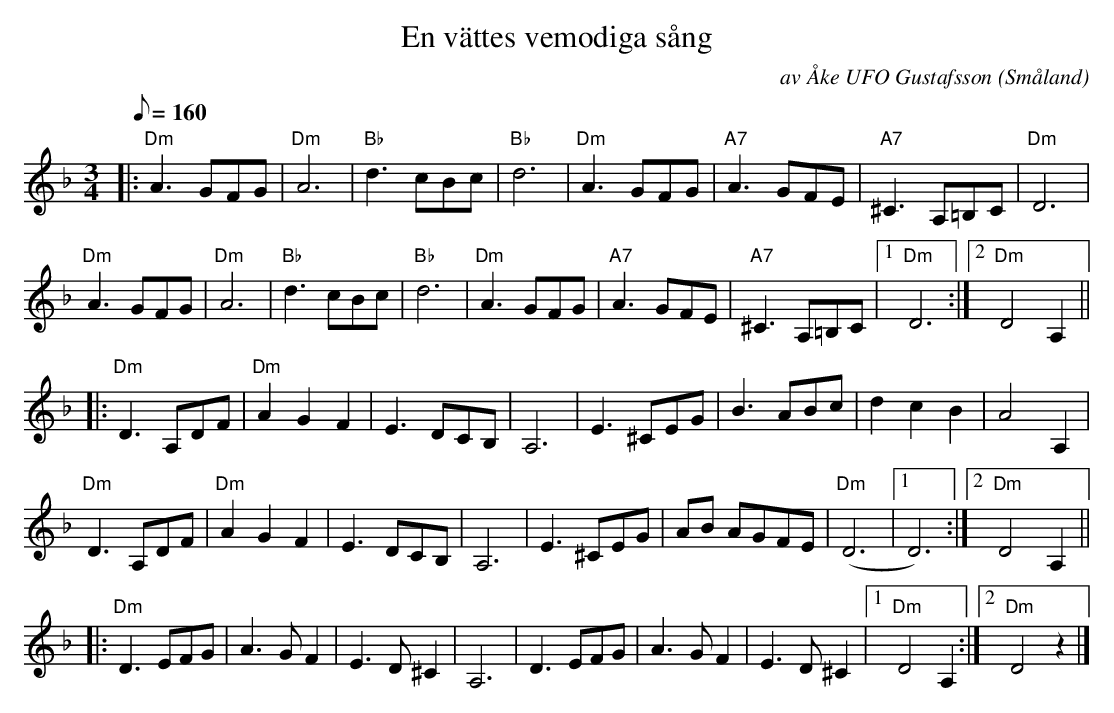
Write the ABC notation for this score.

X:1
T:En vättes vemodiga sång
C:av Åke UFO Gustafsson
O:Småland
M:3/4
L:1/8
Q:160
K:F
|: "Dm"A3 GFG | "Dm"A6 | "Bb"d3 cBc | "Bb"d6 | "Dm"A3 GFG | "A7"A3 GFE | "A7"^C3 A,=B,C | "Dm"D6 |
   "Dm"A3 GFG | "Dm"A6 | "Bb"d3 cBc | "Bb"d6 | "Dm"A3 GFG | "A7"A3 GFE | "A7"^C3 A,=B,C |1 "Dm"D6 :|2 "Dm"D4 A,2 ||
|: "Dm"D3 A,DF | "Dm"A2 G2 F2 | E3 DCB, | A,6 | E3 ^CEG | B3 ABc | d2 c2 B2 | A4 A,2 |
   "Dm"D3 A,DF | "Dm"A2 G2 F2 | E3 DCB, | A,6 | E3 ^CEG | AB AGFE | ("Dm"D6 |1 D6) :|2 "Dm"D4 A,2 ||
|: "Dm"D3 EFG | A3 G F2 | E3 D ^C2 | A,6 | D3 EFG | A3 G F2 | E3 D ^C2 |1 "Dm"D4 A,2 :|2 "Dm"D4 z2 |]
